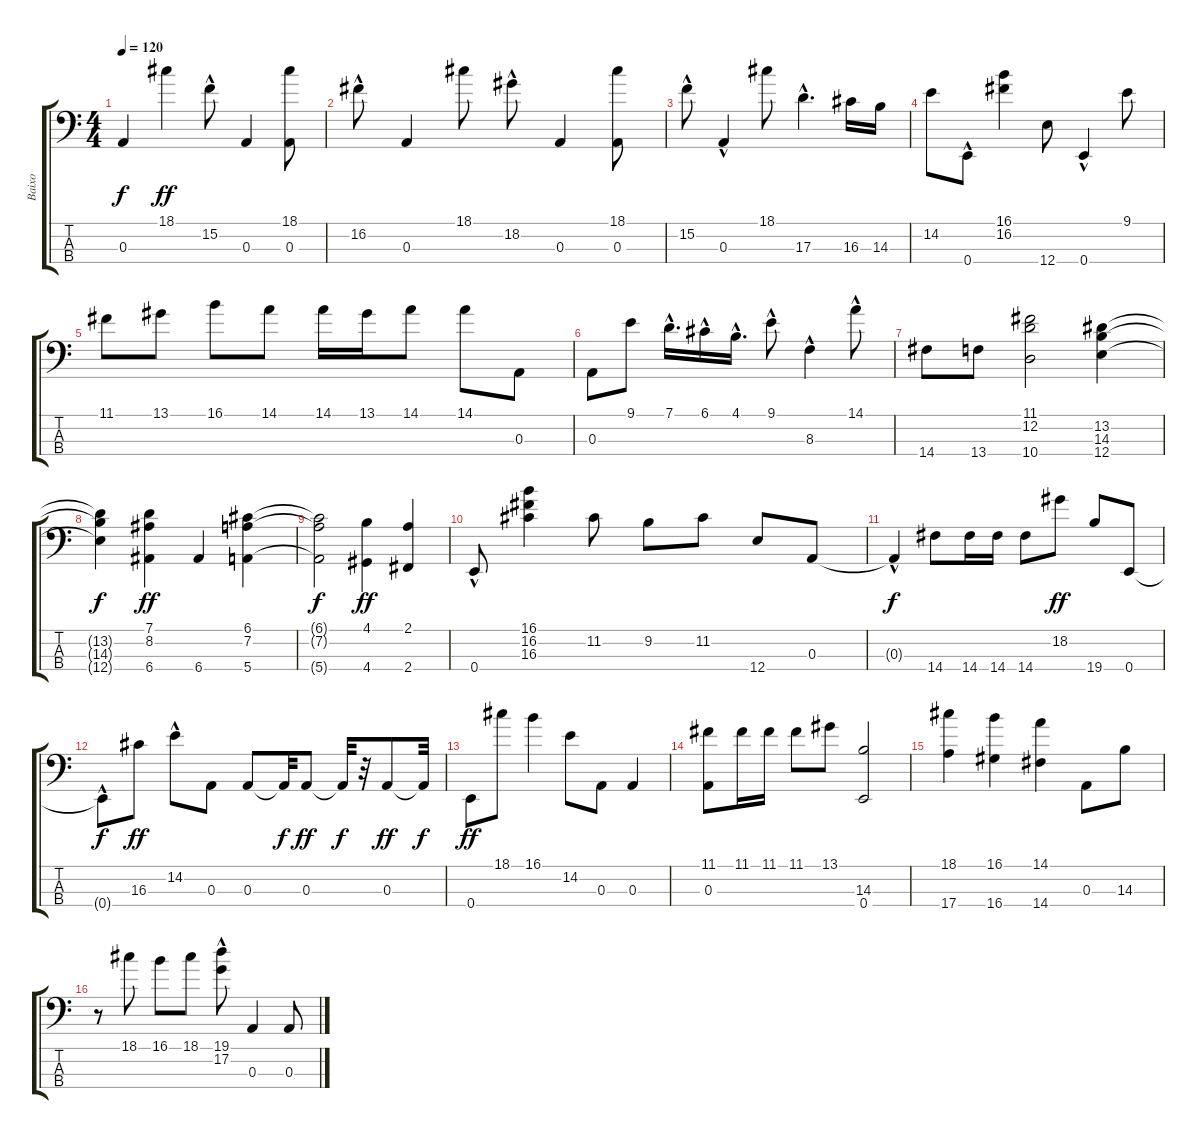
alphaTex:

\track ("Baixo" "Baixo") {instrument electricbassfinger}
\staff {score tabs}
\tuning (G2 D2 A1 E1) {hide}
\ts (4 4)
\tempo 120
\clef f4
\ks c
0.3{t}.4{dy f} 18.1.4{dy ff} 15.2{hac}.8 0.3.4 (18.1 0.3).8 |
16.2{hac}.8 0.3.4 18.1.8 18.2{hac}.8 0.3.4 (18.1 0.3).8 |
15.2{hac}.8 0.3{hac}.4 18.1.8 17.3{hac}.4{d} 16.3.16 14.3.16 |
14.2.8 0.4{hac}.8 (16.1 16.2).4 12.4.8 0.4{hac}.4 9.1.8 |
11.1.8 13.1.8 16.1.8 14.1.8 14.1.16 13.1.16 14.1.8 14.1.8 0.3.8 |
0.3.8 9.1.8 7.1{hac}.16{d} 6.1{hac}.16 4.1{hac}.16{d} 9.1{hac}.8 8.3{hac}.4 14.1{hac}.8 |
14.4.8 13.4.8 (11.1 12.2 10.4).2 (13.2 14.3 12.4).4 |
(13.2{t} 14.3{t} 12.4{t}).4{dy f} (7.1 8.2 6.4).4{dy ff} 6.4.4 (6.1 7.2 5.4).4 |
(6.1{t} 7.2{t} 5.4{t}).2{dy f} (4.1 4.4).4{dy ff} (2.1 2.4).4 |
0.4{hac}.8 (16.1 16.2 16.3).4 11.2.8 9.2.8 11.2.8 12.4.8 0.3.8 |
0.3{hac t}.4{dy f} 14.4.8 14.4.16 14.4.16 14.4.8 18.2.8{dy ff} 19.4.8 0.4.8 |
0.4{hac t}.8{dy f} 16.3.8{dy ff} 14.2{hac}.8 0.3.8 0.3.8 0.3{t}.32{dy f} 0.3.8{dy ff} 0.3{t}.32{dy f} r.32 0.3.8{dy ff} 0.3{t}.32{dy f} |
0.4.8{dy ff} 18.1.8 16.1.4 14.2.8 0.3.8 0.3.4 |
(11.1 0.3).8 11.1.16 11.1.16 11.1.8 13.1.8 (14.3 0.4).2 |
(18.1 17.4).4 (16.1 16.4).4 (14.1 14.4).4 0.3.8 14.3.8 |
r.8 18.1.8 16.1.8 18.1.8 (19.1{hac} 17.2{hac}).8 0.3.4 0.3.8
